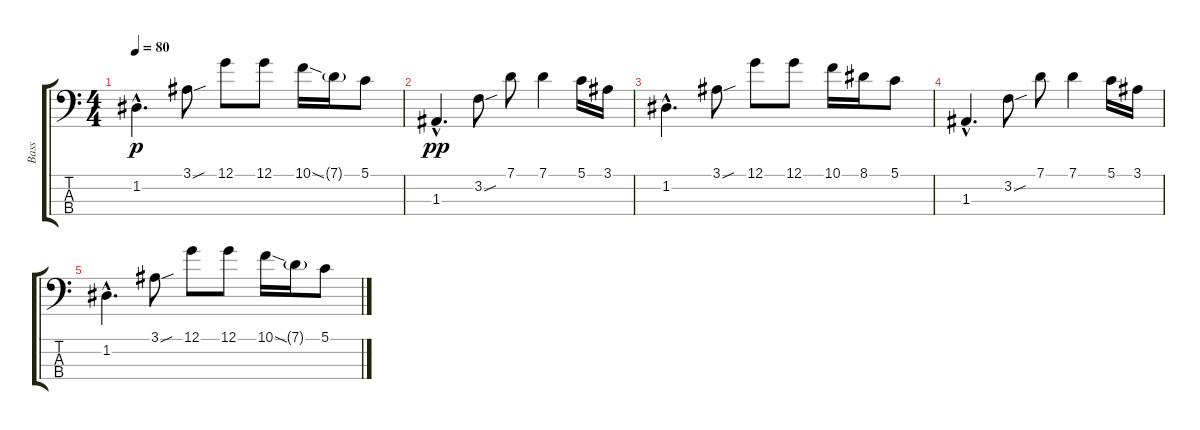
\track ("Bass" "Bass") {instrument electricbasspick}
\staff {score tabs}
\tuning (G2 D2 A1 E1) {hide}
\ts (4 4)
\tempo 80
\clef f4
\ks c
1.2{hac}.4{d dy p} 3.1{sou}.8 12.1.8 12.1.8 10.1{sod}.16 7.1{g}.16 5.1.8 |
1.3{hac}.4{d dy pp} 3.2{sou}.8 7.1.8 7.1.4 5.1.16 3.1.16 |
1.2{hac}.4{d} 3.1{sou}.8 12.1.8 12.1.8 10.1.16 8.1.16 5.1.8 |
1.3{hac}.4{d} 3.2{sou}.8 7.1.8 7.1.4 5.1.16 3.1.16 |
1.2{hac}.4{d} 3.1{sou}.8 12.1.8 12.1.8 10.1{sod}.16 7.1{g}.16 5.1.8
